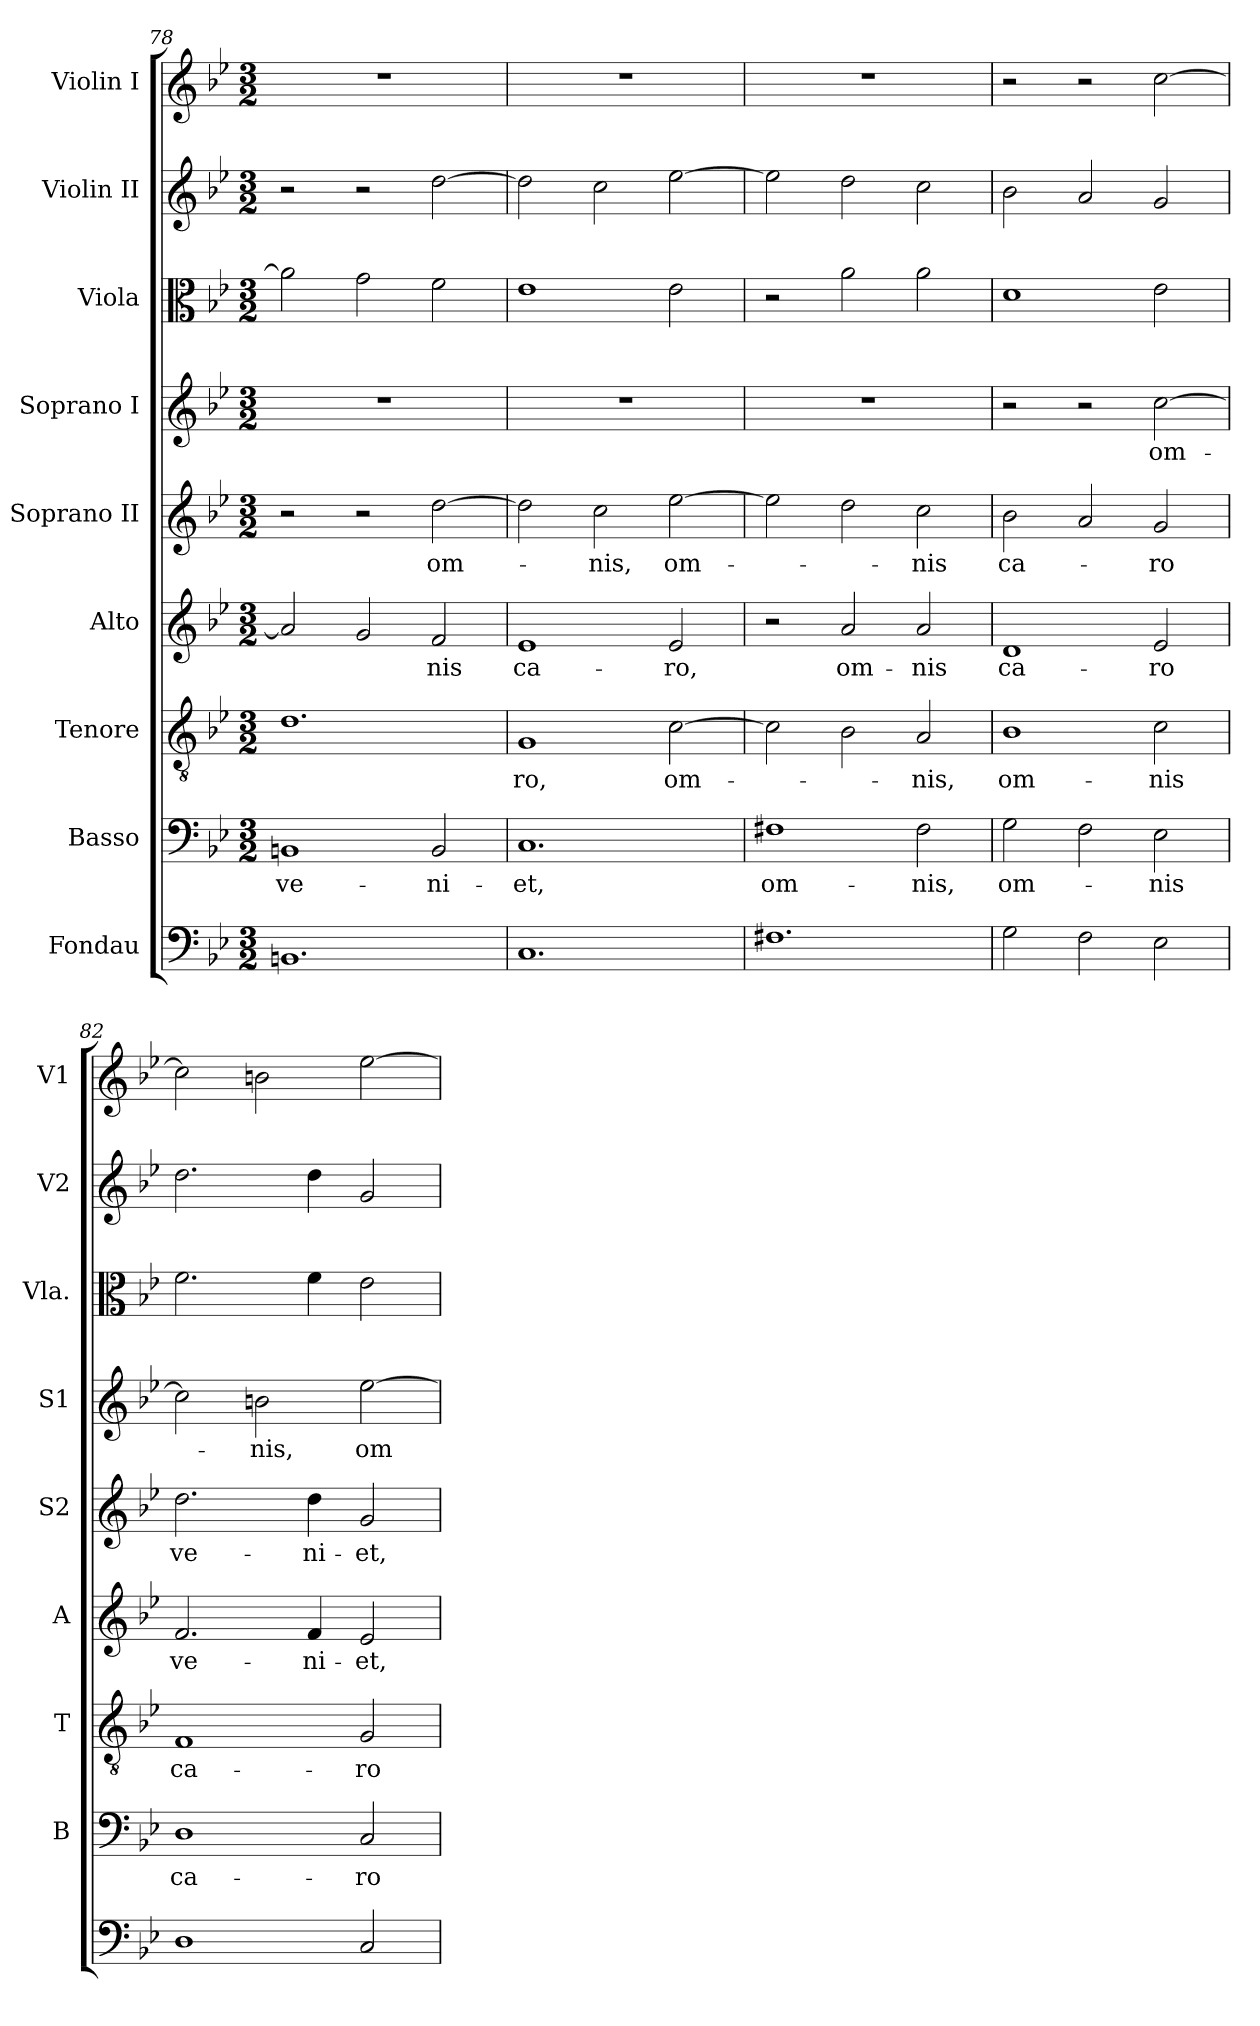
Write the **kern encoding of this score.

**kern	**kern	**text	**kern	**text	**kern	**text	**kern	**text	**kern	**text	**kern	**kern	**kern
*part9	*part8	*part8	*part7	*part7	*part6	*part6	*part5	*part5	*part4	*part4	*part3	*part2	*part1
*staff9	*staff8	*staff8	*staff7	*staff7	*staff6	*staff6	*staff5	*staff5	*staff4	*staff4	*staff3	*staff2	*staff1
*I"Fondau	*I"Basso	*	*I"Tenore	*	*I"Alto	*	*I"Soprano  II	*	*I"Soprano  I	*	*I"Viola	*I"Violin  II	*I"Violin  I
*	*I'B	*	*I'T	*	*I'A	*	*I'S2	*	*I'S1	*	*I'Vla.	*I'V2	*I'V1
*clefF4	*clefF4	*	*clefGv2	*	*clefG2	*	*clefG2	*	*clefG2	*	*clefC3	*clefG2	*clefG2
*k[b-e-]	*k[b-e-]	*	*k[b-e-]	*	*k[b-e-]	*	*k[b-e-]	*	*k[b-e-]	*	*k[b-e-]	*k[b-e-]	*k[b-e-]
*B-:	*B-:	*	*B-:	*	*B-:	*	*B-:	*	*B-:	*	*B-:	*B-:	*B-:
*M3/2	*M3/2	*	*M3/2	*	*M3/2	*	*M3/2	*	*M3/2	*	*M3/2	*M3/2	*M3/2
=78	=78	=78	=78	=78	=78	=78	=78	=78	=78	=78	=78	=78	=78
!	!	!LO:LY:b	!	!	!	!	!	!	!	!	!	!	!
1.BBn	1BBn	ve-	1.d	.	2a-/]	.	2r	.	1.r	.	2a-\]	2r	1.r
.	.	.	.	.	2g/	.	2r	.	.	.	2g\	2r	.
!	!	!LO:LY:b	!	!	!	!LO:LY:b	!	!LO:LY:b	!	!	!	!	!
.	2BB/	-ni-	.	.	2f/	-nis	[2dd\	om-	.	.	2f\	[2dd\	.
!!LO:PB:g=z
=79	=79	=79	=79	=79	=79	=79	=79	=79	=79	=79	=79	=79	=79
!	!	!LO:LY:b	!	!LO:LY:b	!	!LO:LY:b	!	!	!	!	!	!	!
1.C	1.C	-et,	1G	-ro,	1e-	ca-	2dd\]	.	1.r	.	1e-	2dd\]	1.r
!	!	!	!	!	!	!	!	!LO:LY:b	!	!	!	!	!
.	.	.	.	.	.	.	2cc\	-nis,	.	.	.	2cc\	.
!	!	!	!	!LO:LY:b	!	!LO:LY:b	!	!LO:LY:b	!	!	!	!	!
.	.	.	[2c\	om-	2e-/	-ro,	[2ee-\	om-	.	.	2e-\	[2ee-\	.
=80	=80	=80	=80	=80	=80	=80	=80	=80	=80	=80	=80	=80	=80
!	!	!LO:LY:b	!	!	!	!	!	!	!	!	!	!	!
1.F#X	1F#X	om-	2c\]	.	2r	.	2ee-\]	.	1.r	.	2r	2ee-\]	1.r
!	!	!	!	!	!	!LO:LY:b	!	!	!	!	!	!	!
.	.	.	2B-\	.	2a/	om-	2dd\	.	.	.	2a\	2dd\	.
!	!	!LO:LY:b	!	!LO:LY:b	!	!LO:LY:b	!	!LO:LY:b	!	!	!	!	!
.	2F#\	-nis,	2A/	-nis,	2a/	-nis	2cc\	-nis	.	.	2a\	2cc\	.
=81	=81	=81	=81	=81	=81	=81	=81	=81	=81	=81	=81	=81	=81
!	!	!LO:LY:b	!	!LO:LY:b	!	!LO:LY:b	!	!LO:LY:b	!	!	!	!	!
2G\	2G\	om-	1B-	om-	1d	ca-	2b-\	ca-	2r	.	1d	2b-\	2r
2F\	2F\	.	.	.	.	.	2a/	.	2r	.	.	2a/	2r
!	!	!LO:LY:b	!	!LO:LY:b	!	!LO:LY:b	!	!LO:LY:b	!	!LO:LY:b	!	!	!
2E-\	2E-\	-nis	2c\	-nis	2e-/	-ro	2g/	-ro	[2cc\	om-	2e-\	2g/	[2cc\
=82	=82	=82	=82	=82	=82	=82	=82	=82	=82	=82	=82	=82	=82
!	!	!LO:LY:b	!	!LO:LY:b	!	!LO:LY:b	!	!LO:LY:b	!	!	!	!	!
1D	1D	ca-	1F	ca-	2.f/	ve-	2.dd\	ve-	2cc\]	.	2.f\	2.dd\	2cc\]
!	!	!	!	!	!	!	!	!	!	!LO:LY:b	!	!	!
.	.	.	.	.	.	.	.	.	2bn\	-nis,	.	.	2bn\
!	!	!	!	!	!	!LO:LY:b	!	!LO:LY:b	!	!	!	!	!
.	.	.	.	.	4f/	-ni-	4dd\	-ni-	.	.	4f\	4dd\	.
!	!	!LO:LY:b	!	!LO:LY:b	!	!LO:LY:b	!	!LO:LY:b	!	!LO:LY:b	!	!	!
2C/	2C/	-ro	2G/	-ro	2e-/	-et,	2g/	-et,	[2ee-\	om-	2e-\	2g/	[2ee-\
=	=	=	=	=	=	=	=	=	=	=	=	=	=
*-	*-	*-	*-	*-	*-	*-	*-	*-	*-	*-	*-	*-	*-
